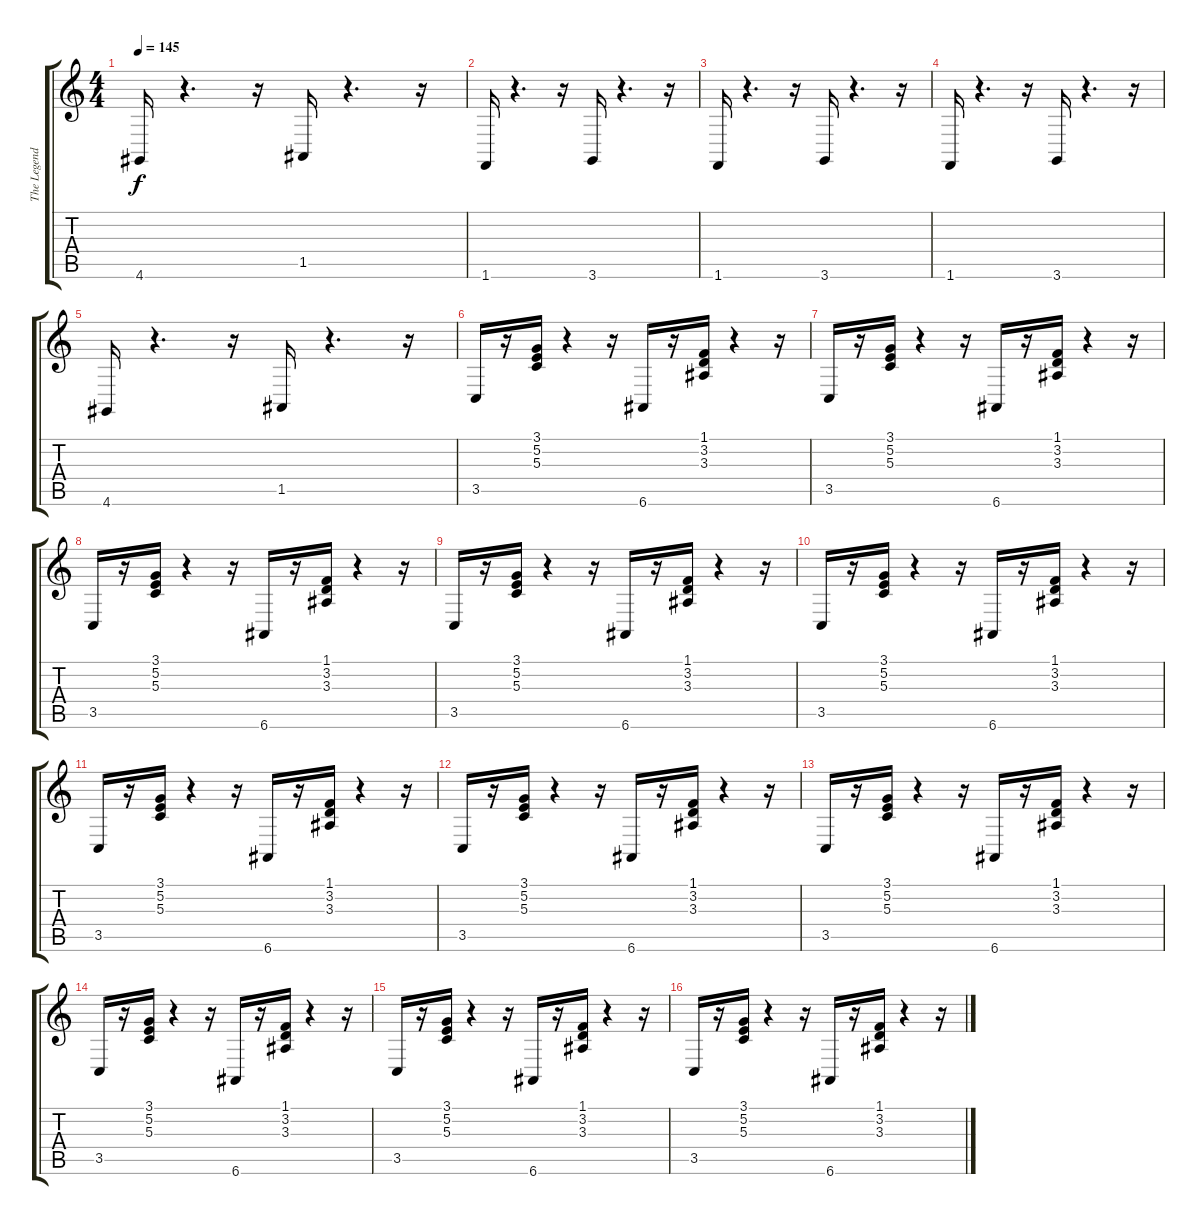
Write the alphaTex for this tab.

\track ("The Legend of Zelda:" "The Legend") {instrument pizzicatostrings}
\staff {score tabs}
\tuning (E4 B3 G3 D3 A2 E2) {hide}
\ts (4 4)
\tempo 145
\clef g2
\ks c
4.6.16{dy f} r.4{d} r.16 1.5.16 r.4{d} r.16 |
1.6.16 r.4{d} r.16 3.6.16 r.4{d} r.16 |
1.6.16 r.4{d} r.16 3.6.16 r.4{d} r.16 |
1.6.16 r.4{d} r.16 3.6.16 r.4{d} r.16 |
4.6.16 r.4{d} r.16 1.5.16 r.4{d} r.16 |
3.5.16 r.16 (3.1 5.2 5.3).16 r.4 r.16 6.6.16 r.16 (1.1 3.2 3.3).16 r.4 r.16 |
3.5.16 r.16 (3.1 5.2 5.3).16 r.4 r.16 6.6.16 r.16 (1.1 3.2 3.3).16 r.4 r.16 |
3.5.16 r.16 (3.1 5.2 5.3).16 r.4 r.16 6.6.16 r.16 (1.1 3.2 3.3).16 r.4 r.16 |
3.5.16 r.16 (3.1 5.2 5.3).16 r.4 r.16 6.6.16 r.16 (1.1 3.2 3.3).16 r.4 r.16 |
3.5.16 r.16 (3.1 5.2 5.3).16 r.4 r.16 6.6.16 r.16 (1.1 3.2 3.3).16 r.4 r.16 |
3.5.16 r.16 (3.1 5.2 5.3).16 r.4 r.16 6.6.16 r.16 (1.1 3.2 3.3).16 r.4 r.16 |
3.5.16 r.16 (3.1 5.2 5.3).16 r.4 r.16 6.6.16 r.16 (1.1 3.2 3.3).16 r.4 r.16 |
3.5.16 r.16 (3.1 5.2 5.3).16 r.4 r.16 6.6.16 r.16 (1.1 3.2 3.3).16 r.4 r.16 |
3.5.16 r.16 (3.1 5.2 5.3).16 r.4 r.16 6.6.16 r.16 (1.1 3.2 3.3).16 r.4 r.16 |
3.5.16 r.16 (3.1 5.2 5.3).16 r.4 r.16 6.6.16 r.16 (1.1 3.2 3.3).16 r.4 r.16 |
3.5.16 r.16 (3.1 5.2 5.3).16 r.4 r.16 6.6.16 r.16 (1.1 3.2 3.3).16 r.4 r.16
